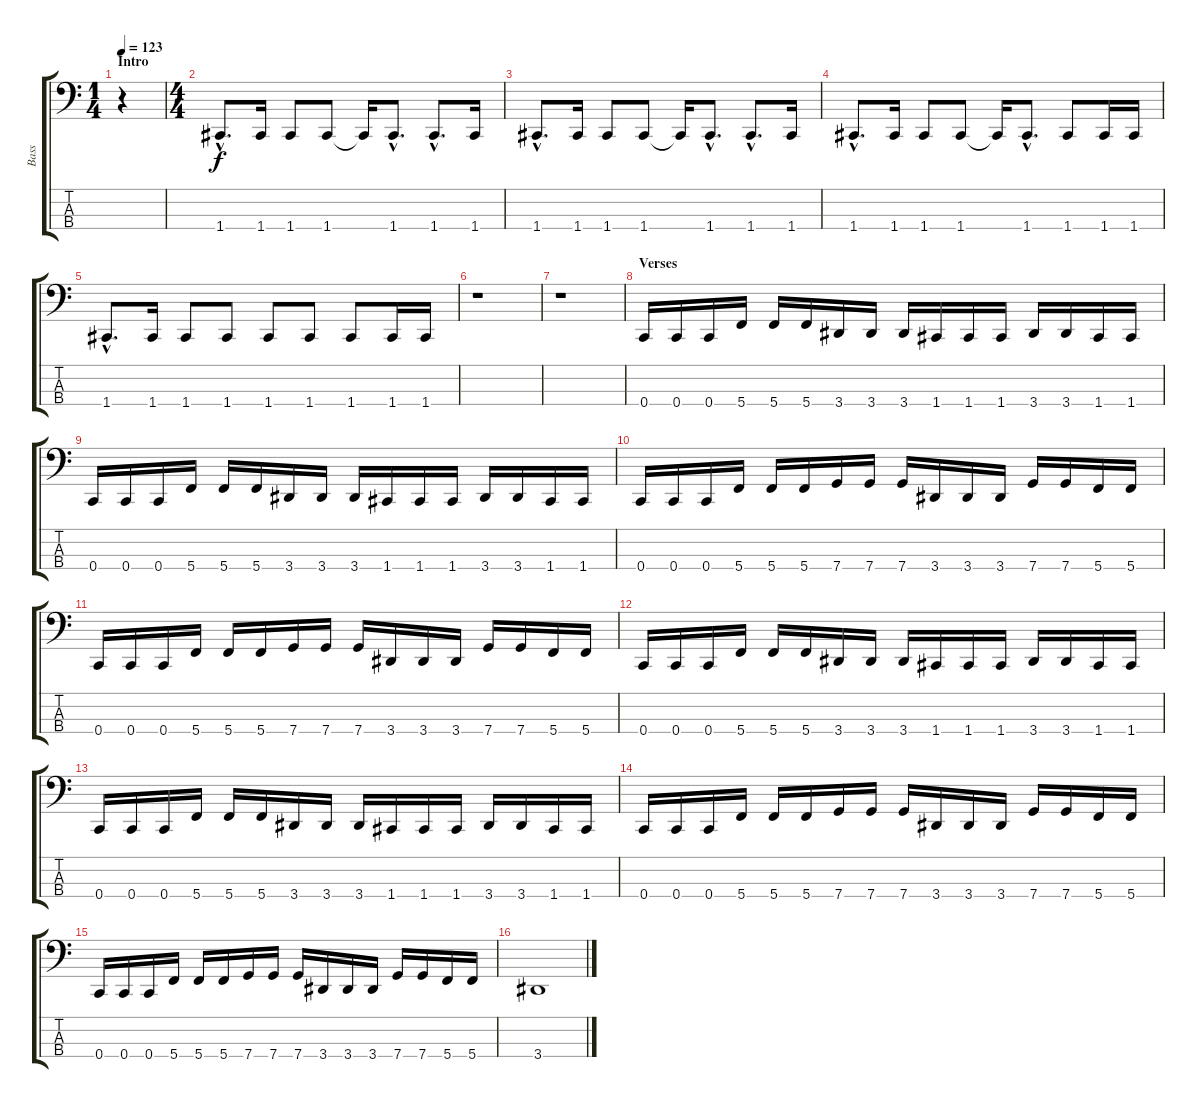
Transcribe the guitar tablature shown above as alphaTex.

\track ("Bass" "Bass") {instrument electricbasspick}
\staff {score tabs}
\tuning (F2 C2 G1 C1) {hide}
\ts (1 4)
\section ("" "Intro")
\tempo 123
\clef f4
\ks c
r.4{dy f instrument electricbasspick} |
\ts (4 4)
1.4{hac}.8{d} 1.4.16 1.4.8 1.4.8 1.4{t}.16 1.4{hac}.8{d} 1.4{hac}.8{d} 1.4.16 |
1.4{hac}.8{d} 1.4.16 1.4.8 1.4.8 1.4{t}.16 1.4{hac}.8{d} 1.4{hac}.8{d} 1.4.16 |
1.4{hac}.8{d} 1.4.16 1.4.8 1.4.8 1.4{t}.16 1.4{hac}.8{d} 1.4.8 1.4.16 1.4.16 |
1.4{hac}.8{d} 1.4.16 1.4.8 1.4.8 1.4.8 1.4.8 1.4.8 1.4.16 1.4.16 |
r.1 |
r.1 |
\section ("" "Verses")
0.4.16 0.4.16 0.4.16 5.4.16 5.4.16 5.4.16 3.4.16 3.4.16 3.4.16 1.4.16 1.4.16 1.4.16 3.4.16 3.4.16 1.4.16 1.4.16 |
0.4.16 0.4.16 0.4.16 5.4.16 5.4.16 5.4.16 3.4.16 3.4.16 3.4.16 1.4.16 1.4.16 1.4.16 3.4.16 3.4.16 1.4.16 1.4.16 |
0.4.16 0.4.16 0.4.16 5.4.16 5.4.16 5.4.16 7.4.16 7.4.16 7.4.16 3.4.16 3.4.16 3.4.16 7.4.16 7.4.16 5.4.16 5.4.16 |
0.4.16 0.4.16 0.4.16 5.4.16 5.4.16 5.4.16 7.4.16 7.4.16 7.4.16 3.4.16 3.4.16 3.4.16 7.4.16 7.4.16 5.4.16 5.4.16 |
0.4.16 0.4.16 0.4.16 5.4.16 5.4.16 5.4.16 3.4.16 3.4.16 3.4.16 1.4.16 1.4.16 1.4.16 3.4.16 3.4.16 1.4.16 1.4.16 |
0.4.16 0.4.16 0.4.16 5.4.16 5.4.16 5.4.16 3.4.16 3.4.16 3.4.16 1.4.16 1.4.16 1.4.16 3.4.16 3.4.16 1.4.16 1.4.16 |
0.4.16 0.4.16 0.4.16 5.4.16 5.4.16 5.4.16 7.4.16 7.4.16 7.4.16 3.4.16 3.4.16 3.4.16 7.4.16 7.4.16 5.4.16 5.4.16 |
0.4.16 0.4.16 0.4.16 5.4.16 5.4.16 5.4.16 7.4.16 7.4.16 7.4.16 3.4.16 3.4.16 3.4.16 7.4.16 7.4.16 5.4.16 5.4.16 |
3.4.1
